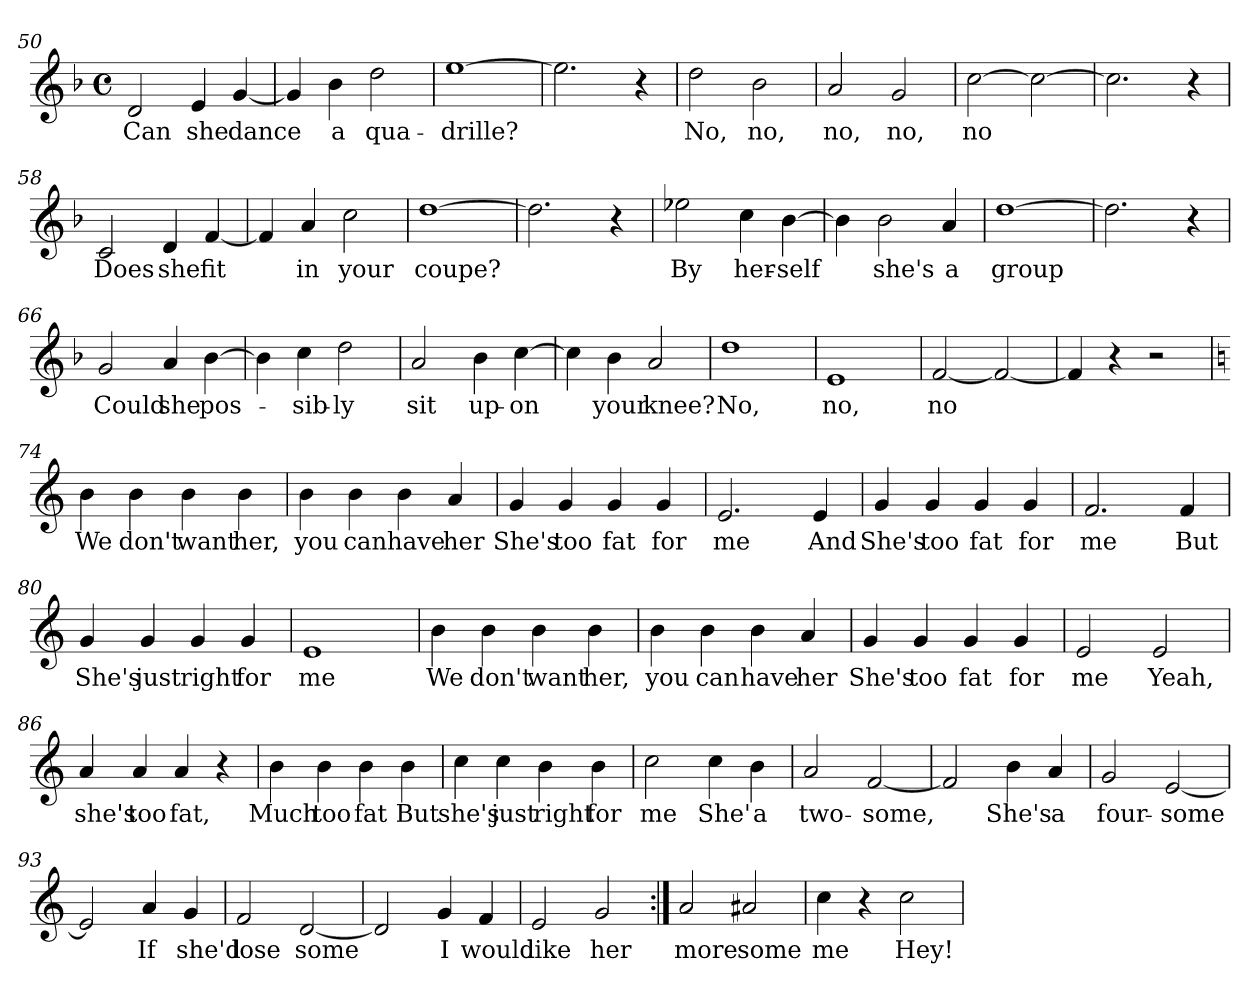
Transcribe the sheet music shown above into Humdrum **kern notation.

**kern	**text
*part1	*part1
*staff1	*staff1
!!LO:LB:g=z
*clefG2	*
*k[b-]	*
*F:	*
*M4/4	*
*met(c)	*
=50	=50
!	!LO:LY:b
2d/	Can
!	!LO:LY:b
4e/	she
!	!LO:LY:b
[4g/	dance
=51	=51
4g/]	.
!	!LO:LY:b
4b-\	a
!	!LO:LY:b
2dd\	qua-
=52	=52
!	!LO:LY:b
[1ee	-drille?
=53	=53
2.ee\]	.
4r	.
!!LO:LB:g=z
=54	=54
!	!LO:LY:b
2dd\	No,
!	!LO:LY:b
2b-\	no,
=55	=55
!	!LO:LY:b
2a/	no,
!	!LO:LY:b
2g/	no,
=56	=56
!	!LO:LY:b
[2cc\	no
2cc\_	.
=57	=57
2.cc\]	.
4r	.
!!LO:LB:g=z
=58	=58
!	!LO:LY:b
2c/	Does
!	!LO:LY:b
4d/	she
!	!LO:LY:b
[4f/	fit
=59	=59
4f/]	.
!	!LO:LY:b
4a/	in
!	!LO:LY:b
2cc\	your
=60	=60
!	!LO:LY:b
[1dd	coupe?
=61	=61
2.dd\]	.
4r	.
!!LO:LB:g=z
=62	=62
!	!LO:LY:b
2ee-X\	By
!	!LO:LY:b
4cc\	her-
!	!LO:LY:b
[4b-\	-self
=63	=63
4b-\]	.
!	!LO:LY:b
2b-\	she's
!	!LO:LY:b
4a/	a
=64	=64
!	!LO:LY:b
[1dd	group
=65	=65
2.dd\]	.
4r	.
!!LO:LB:g=z
=66	=66
!	!LO:LY:b
2g/	Could
!	!LO:LY:b
4a/	she
!	!LO:LY:b
[4b-\	pos-
=67	=67
4b-\]	.
!	!LO:LY:b
4cc\	-sib-
!	!LO:LY:b
2dd\	-ly
=68	=68
!	!LO:LY:b
2a/	sit
!	!LO:LY:b
4b-\	up-
!	!LO:LY:b
[4cc\	-on
=69	=69
4cc\]	.
!	!LO:LY:b
4b-\	your
!	!LO:LY:b
2a/	knee?
!!LO:PB:g=z
=70	=70
!	!LO:LY:b
1dd	No,
=71	=71
!	!LO:LY:b
1e	no,
=72	=72
!	!LO:LY:b
[2f/	no
2f/_	.
=73	=73
4f/]	.
4r	.
2r	.
!!LO:LB:g=z
=74	=74
*k[]	*
*C:	*
!	!LO:LY:b
4b\	We
!	!LO:LY:b
4b\	don't
!	!LO:LY:b
4b\	want
!	!LO:LY:b
4b\	her,
=75	=75
!	!LO:LY:b
4b\	you
!	!LO:LY:b
4b\	can
!	!LO:LY:b
4b\	have
!	!LO:LY:b
4a/	her
=76	=76
!	!LO:LY:b
4g/	She's
!	!LO:LY:b
4g/	too
!	!LO:LY:b
4g/	fat
!	!LO:LY:b
4g/	for
=77	=77
!	!LO:LY:b
2.e/	me
!	!LO:LY:b
4e/	And
!!LO:LB:g=z
=78	=78
!	!LO:LY:b
4g/	She's
!	!LO:LY:b
4g/	too
!	!LO:LY:b
4g/	fat
!	!LO:LY:b
4g/	for
=79	=79
!	!LO:LY:b
2.f/	me
!	!LO:LY:b
4f/	But
=80	=80
!	!LO:LY:b
4g/	She's
!	!LO:LY:b
4g/	just
!	!LO:LY:b
4g/	right
!	!LO:LY:b
4g/	for
=81	=81
!	!LO:LY:b
1e	me
!!LO:LB:g=z
=82	=82
!	!LO:LY:b
4b\	We
!	!LO:LY:b
4b\	don't
!	!LO:LY:b
4b\	want
!	!LO:LY:b
4b\	her,
=83	=83
!	!LO:LY:b
4b\	you
!	!LO:LY:b
4b\	can
!	!LO:LY:b
4b\	have
!	!LO:LY:b
4a/	her
=84	=84
!	!LO:LY:b
4g/	She's
!	!LO:LY:b
4g/	too
!	!LO:LY:b
4g/	fat
!	!LO:LY:b
4g/	for
=85	=85
!	!LO:LY:b
2e/	me
!	!LO:LY:b
2e/	Yeah,
!!LO:LB:g=z
=86	=86
!	!LO:LY:b
4a/	she's
!	!LO:LY:b
4a/	too
!	!LO:LY:b
4a/	fat,
4r	.
=87	=87
!	!LO:LY:b
4b\	Much
!	!LO:LY:b
4b\	too
!	!LO:LY:b
4b\	fat
!	!LO:LY:b
4b\	But
=88	=88
!	!LO:LY:b
4cc\	she's
!	!LO:LY:b
4cc\	just
!	!LO:LY:b
4b\	right
!	!LO:LY:b
4b\	for
=89	=89
!	!LO:LY:b
2cc\	me
!	!LO:LY:b
4cc\	She'
!	!LO:LY:b
4b\	a
!!LO:LB:g=z
=90	=90
!	!LO:LY:b
2a/	two-
!	!LO:LY:b
[2f/	-some,
=91	=91
2f/]	.
!	!LO:LY:b
4b\	She's
!	!LO:LY:b
4a/	a
=92	=92
!	!LO:LY:b
2g/	four-
!	!LO:LY:b
[2e/	-some
=93	=93
2e/]	.
!	!LO:LY:b
4a/	If
!	!LO:LY:b
4g/	she'd
!!LO:LB:g=z
=94	=94
!	!LO:LY:b
2f/	lose
!	!LO:LY:b
[2d/	some
=95	=95
2d/]	.
!	!LO:LY:b
4g/	I
!	!LO:LY:b
4f/	would
=96	=96
!	!LO:LY:b
2e/	like
!	!LO:LY:b
2g/	her
=97:|!	=97:|!
!	!LO:LY:b
2a/	more
!	!LO:LY:b
2a#X/	some
!!LO:LB:g=z
=98	=98
!	!LO:LY:b
4cc\	me
4r	.
!	!LO:LY:b
2cc\	Hey!
=	=
*-	*-
